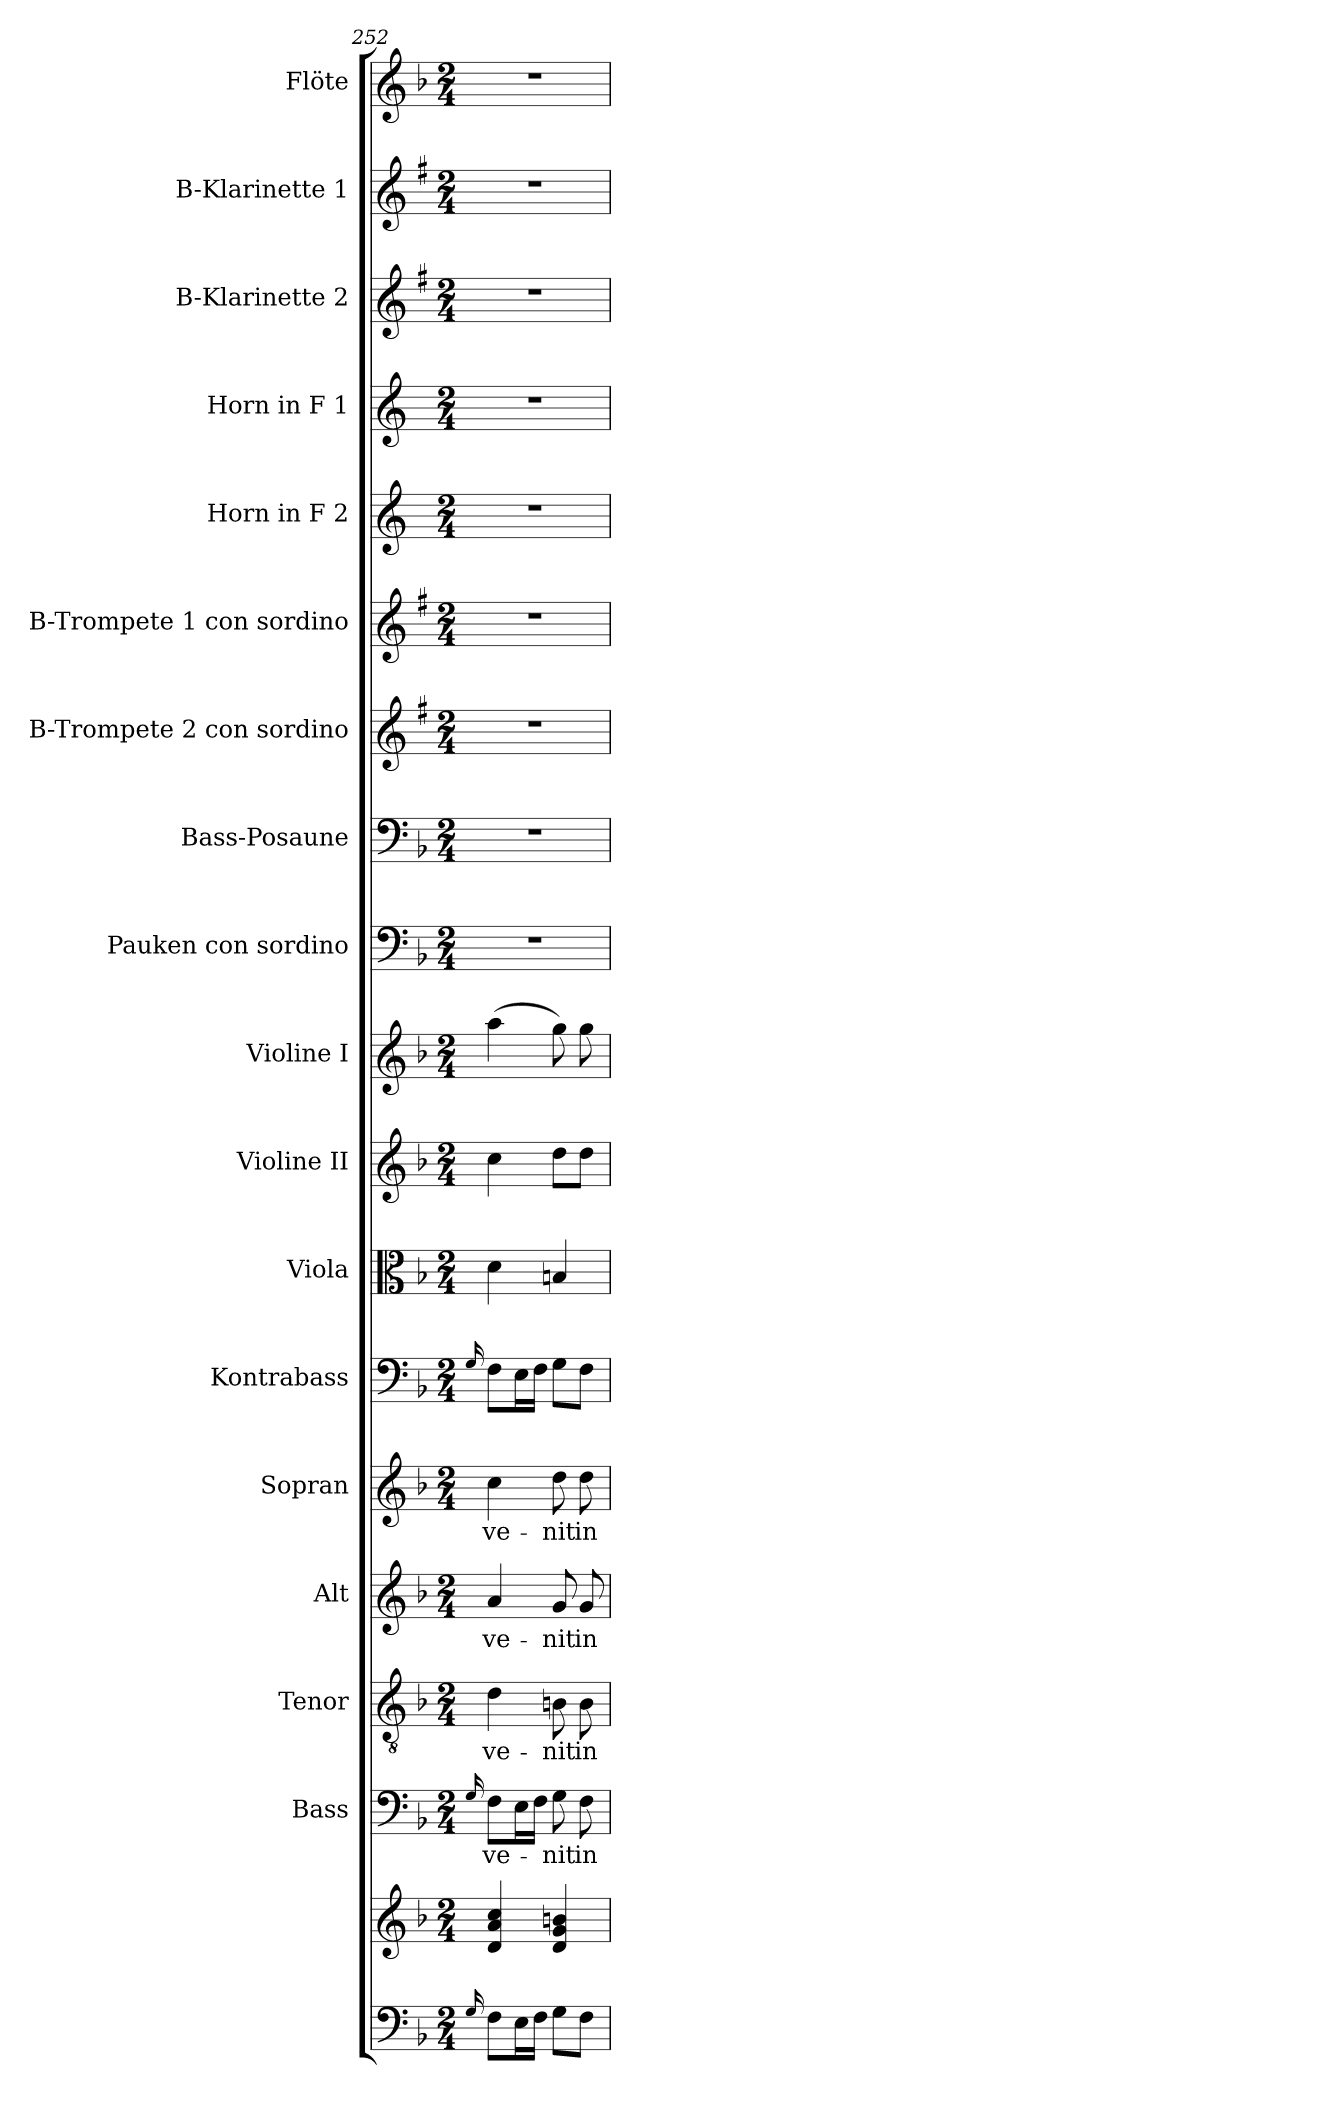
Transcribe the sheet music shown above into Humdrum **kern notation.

**kern	**kern	**kern	**text	**kern	**text	**kern	**text	**kern	**text	**kern	**kern	**kern	**kern	**kern	**kern	**kern	**kern	**kern	**kern	**kern	**kern	**kern
*part18	*part18	*part17	*part17	*part16	*part16	*part15	*part15	*part14	*part14	*part13	*part12	*part11	*part10	*part9	*part8	*part7	*part6	*part5	*part4	*part3	*part2	*part1
*staff19	*staff18	*staff17	*staff17	*staff16	*staff16	*staff15	*staff15	*staff14	*staff14	*staff13	*staff12	*staff11	*staff10	*staff9	*staff8	*staff7	*staff6	*staff5	*staff4	*staff3	*staff2	*staff1
*	*	*I"Bass	*	*I"Tenor	*	*I"Alt	*	*I"Sopran	*	*I"Kontrabass	*I"Viola	*I"Violine II	*I"Violine I	*I"Pauken con sordino	*I"Bass-Posaune	*I"B-Trompete 2 con sordino	*I"B-Trompete 1 con sordino	*I"Horn in F 2	*I"Horn in F 1	*I"B-Klarinette 2	*I"B-Klarinette 1	*I"Flöte
*	*	*I'B.	*	*I'T.	*	*I'A.	*	*I'S.	*	*I'Kb.	*I'Vla.	*I'Vl. II	*I'Vl. I	*I'Pk.	*I'B. Pos.	*I'B Trp. 2	*I'B Trp. 1	*	*	*I'B Kl. 2	*I'B Kl. 1	*I'Fl.
*clefF4	*clefG2	*clefF4	*	*clefGv2	*	*clefG2	*	*clefG2	*	*clefF4	*clefC3	*clefG2	*clefG2	*clefF4	*clefF4	*clefG2	*clefG2	*clefG2	*clefG2	*clefG2	*clefG2	*clefG2
*	*	*	*	*	*	*	*	*	*	*ITrd7c12	*	*	*	*	*	*ITrd1c2	*ITrd1c2	*ITrd4c7	*ITrd4c7	*ITrd1c2	*ITrd1c2	*
*k[b-]	*k[b-]	*k[b-]	*	*k[b-]	*	*k[b-]	*	*k[b-]	*	*k[b-]	*k[b-]	*k[b-]	*k[b-]	*k[b-]	*k[b-]	*k[b-]	*k[b-]	*k[b-]	*k[b-]	*k[b-]	*k[b-]	*k[b-]
*F:	*F:	*F:	*	*F:	*	*F:	*	*F:	*	*F:	*F:	*F:	*F:	*F:	*F:	*F:	*F:	*F:	*F:	*F:	*F:	*F:
*M2/4	*M2/4	*M2/4	*	*M2/4	*	*M2/4	*	*M2/4	*	*M2/4	*M2/4	*M2/4	*M2/4	*M2/4	*M2/4	*M2/4	*M2/4	*M2/4	*M2/4	*M2/4	*M2/4	*M2/4
=252	=252	=252	=252	=252	=252	=252	=252	=252	=252	=252	=252	=252	=252	=252	=252	=252	=252	=252	=252	=252	=252	=252
16qqG/	.	16qqG/	.	.	.	.	.	.	.	16qqGG/	.	.	.	.	.	.	.	.	.	.	.	.
!	!	!	!LO:LY:b	!	!LO:LY:b	!	!LO:LY:b	!	!LO:LY:b	!	!	!	!	!	!	!	!	!	!	!	!	!
8F\L	4d/ 4a/ 4cc/	8F\L	ve-	4d\	ve-	4a/	ve-	4cc\	ve-	8FF\L	4d\	4cc\	(>4aa\	2r	2r	2r	2r	2r	2r	2r	2r	2r
16E\L	.	16E\L	.	.	.	.	.	.	.	16EE\L	.	.	.	.	.	.	.	.	.	.	.	.
16F\JJ	.	16F\JJ	.	.	.	.	.	.	.	16FF\JJ	.	.	.	.	.	.	.	.	.	.	.	.
!	!	!	!LO:LY:b	!	!LO:LY:b	!	!LO:LY:b	!	!LO:LY:b	!	!	!	!	!	!	!	!	!	!	!	!	!
8G\L	4d/ 4g/ 4bn/	8G\	-nit	8Bn\	-nit	8g/	-nit	8dd\	-nit	8GG\L	4Bn/	8dd\L	8gg\)	.	.	.	.	.	.	.	.	.
!	!	!	!LO:LY:b	!	!LO:LY:b	!	!LO:LY:b	!	!LO:LY:b	!	!	!	!	!	!	!	!	!	!	!	!	!
8F\J	.	8F\	in	8B\	in	8g/	in	8dd\	in	8FF\J	.	8dd\J	8gg\	.	.	.	.	.	.	.	.	.
=	=	=	=	=	=	=	=	=	=	=	=	=	=	=	=	=	=	=	=	=	=	=
*-	*-	*-	*-	*-	*-	*-	*-	*-	*-	*-	*-	*-	*-	*-	*-	*-	*-	*-	*-	*-	*-	*-
